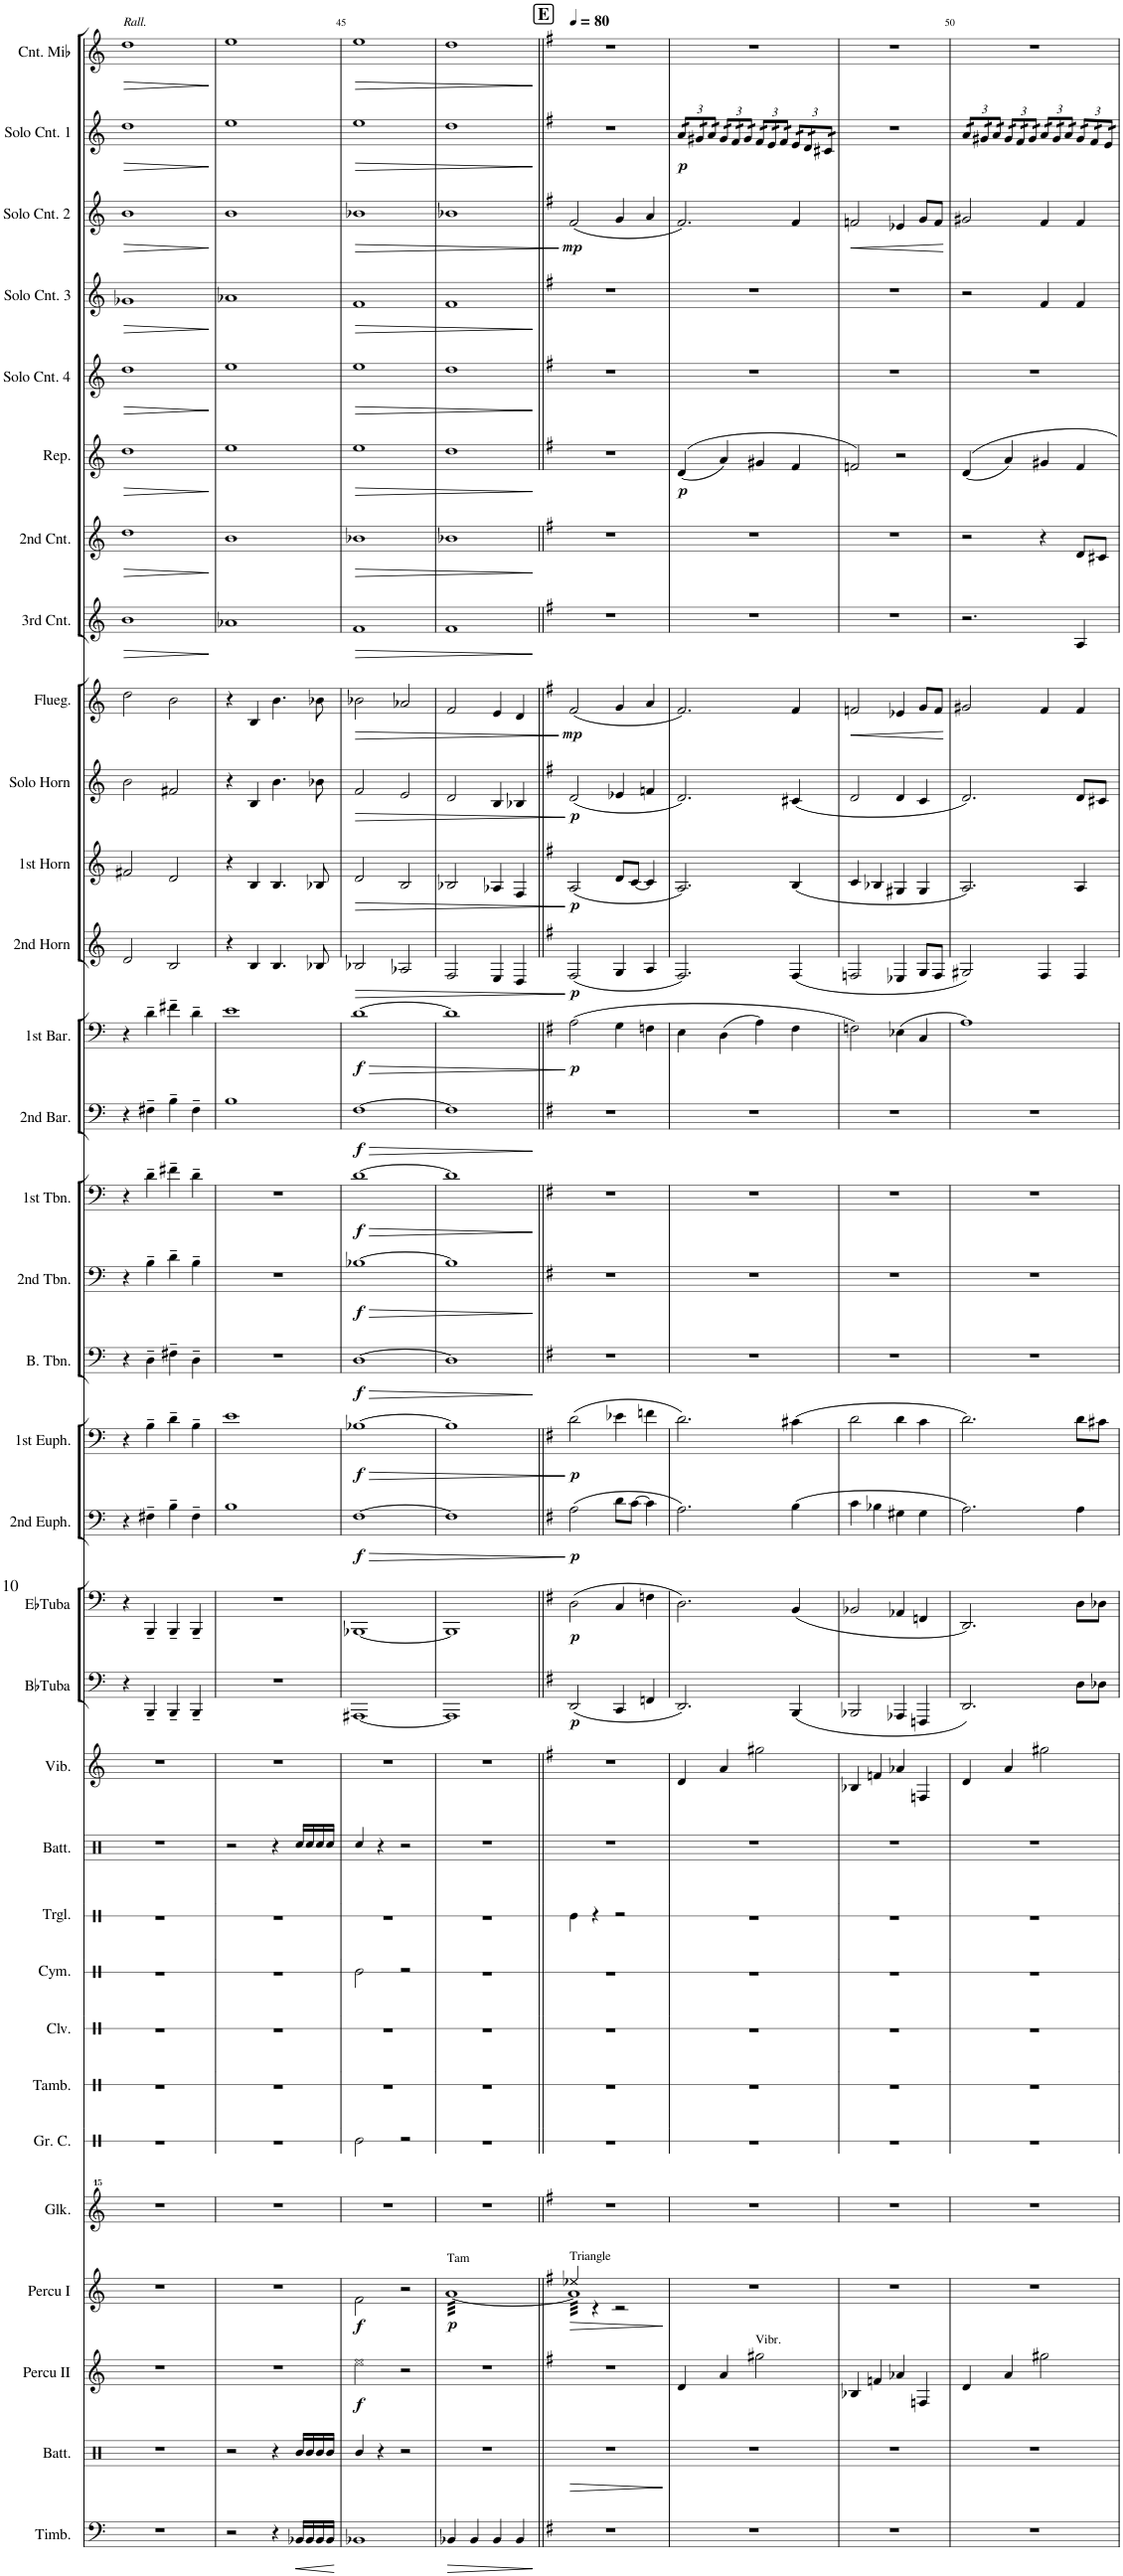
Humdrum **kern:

**kern	**dynam	**kern	**dynam	**kern	**dynam	**kern	**dynam	**kern	**kern	**kern	**kern	**kern	**kern	**kern	**kern	**kern	**dynam	**kern	**dynam	**kern	**dynam	**kern	**dynam	**kern	**dynam	**kern	**dynam	**kern	**dynam	**kern	**dynam	**kern	**dynam	**kern	**dynam	**kern	**dynam	**kern	**dynam	**kern	**dynam	**kern	**dynam	**kern	**dynam	**kern	**dynam	**kern	**dynam	**kern	**dynam	**kern	**dynam	**kern	**dynam	**kern	**dynam
*part33	*part33	*part32	*part32	*part31	*part31	*part30	*part30	*part29	*part28	*part27	*part26	*part25	*part24	*part23	*part22	*part21	*part21	*part20	*part20	*part19	*part19	*part18	*part18	*part17	*part17	*part16	*part16	*part15	*part15	*part14	*part14	*part13	*part13	*part12	*part12	*part11	*part11	*part10	*part10	*part9	*part9	*part8	*part8	*part7	*part7	*part6	*part6	*part5	*part5	*part4	*part4	*part3	*part3	*part2	*part2	*part1	*part1
*staff33	*staff33	*staff32	*staff32	*staff31	*staff31	*staff30	*staff30	*staff29	*staff28	*staff27	*staff26	*staff25	*staff24	*staff23	*staff22	*staff21	*staff21	*staff20	*staff20	*staff19	*staff19	*staff18	*staff18	*staff17	*staff17	*staff16	*staff16	*staff15	*staff15	*staff14	*staff14	*staff13	*staff13	*staff12	*staff12	*staff11	*staff11	*staff10	*staff10	*staff9	*staff9	*staff8	*staff8	*staff7	*staff7	*staff6	*staff6	*staff5	*staff5	*staff4	*staff4	*staff3	*staff3	*staff2	*staff2	*staff1	*staff1
*I"Timbales	*	*I"Batterie	*	*I"Percu II	*	*I"Percu I	*	*I"Glockenspiel	*I"Grosse caisse	*I"Tambourin	*I"Claves	*I"Cymbale	*I"Triangle	*I"Batterie	*I"Vibraphone	*I"BbTuba	*	*I"EbTuba	*	*I"2nd Euphonium	*	*I"1st Euphonium	*	*I"Bass Trombone	*	*I"2nd Trombone	*	*I"1st Trombone	*	*I"2nd Baryton	*	*I"1st Baryton	*	*I"2nd Horn	*	*I"1st Horn	*	*I"Solo Horn	*	*I"Fluegelhorn	*	*I"3rd Cornet	*	*I"2nd Cornet	*	*I"Repiano	*	*I"Solo Cornet 4	*	*I"Solo Cornet 3	*	*I"Solo Cornet 2	*	*I"Solo Cornet 1	*	*I"Cornet en Mib	*
*I'Timb.	*	*I'Batt.	*	*I'Percu II	*	*I'Percu I	*	*I'Glk.	*I'Gr. C.	*I'Tamb.	*I'Clv.	*I'Cym.	*I'Trgl.	*I'Batt.	*I'Vib.	*I'BbTuba	*	*I'EbTuba	*	*I'2nd Euph.	*	*I'1st Euph.	*	*I'B. Tbn.	*	*I'2nd Tbn.	*	*I'1st Tbn.	*	*I'2nd Bar.	*	*I'1st Bar.	*	*I'2nd Horn	*	*I'1st Horn	*	*I'Solo Horn	*	*I'Flueg.	*	*I'3rd Cnt.	*	*I'2nd Cnt.	*	*I'Rep.	*	*I'Solo Cnt. 4	*	*I'Solo Cnt. 3	*	*I'Solo Cnt. 2	*	*I'Solo Cnt. 1	*	*I'Cnt. Mib	*
!!LO:PB:g=z
*clefF4	*	*clefX	*	*clefG2	*	*clefG2	*	*clefG^^2	*clefX	*clefX	*clefX	*clefX	*clefX	*clefX	*clefG2	*clefF4	*	*clefF4	*	*clefF4	*	*clefF4	*	*clefF4	*	*clefF4	*	*clefF4	*	*clefF4	*	*clefF4	*	*clefG2	*	*clefG2	*	*clefG2	*	*clefG2	*	*clefG2	*	*clefG2	*	*clefG2	*	*clefG2	*	*clefG2	*	*clefG2	*	*clefG2	*	*clefG2	*
*	*	*	*	*	*	*	*	*	*	*	*	*	*	*	*	*	*	*	*	*	*	*	*	*	*	*	*	*	*	*ITrd4c7	*	*ITrd4c7	*	*ITrd4c7	*	*ITrd4c7	*	*ITrd4c7	*	*ITrd1c2	*	*ITrd1c2	*	*ITrd1c2	*	*ITrd1c2	*	*ITrd1c2	*	*ITrd1c2	*	*ITrd1c2	*	*ITrd1c2	*	*ITrd1c2	*
*k[]	*	*k[]	*	*k[]	*	*k[]	*	*k[]	*k[]	*k[]	*k[]	*k[]	*k[]	*k[]	*k[]	*k[]	*	*k[]	*	*k[]	*	*k[]	*	*k[]	*	*k[]	*	*k[]	*	*k[]	*	*k[]	*	*k[]	*	*k[]	*	*k[]	*	*k[]	*	*k[]	*	*k[]	*	*k[]	*	*k[]	*	*k[]	*	*k[]	*	*k[]	*	*k[]	*
*M4/4	*	*M4/4	*	*M4/4	*	*M4/4	*	*M4/4	*M4/4	*M4/4	*M4/4	*M4/4	*M4/4	*M4/4	*M4/4	*M4/4	*	*M4/4	*	*M4/4	*	*M4/4	*	*M4/4	*	*M4/4	*	*M4/4	*	*M4/4	*	*M4/4	*	*M4/4	*	*M4/4	*	*M4/4	*	*M4/4	*	*M4/4	*	*M4/4	*	*M4/4	*	*M4/4	*	*M4/4	*	*M4/4	*	*M4/4	*	*M4/4	*
=43	=43	=43	=43	=43	=43	=43	=43	=43	=43	=43	=43	=43	=43	=43	=43	=43	=43	=43	=43	=43	=43	=43	=43	=43	=43	=43	=43	=43	=43	=43	=43	=43	=43	=43	=43	=43	=43	=43	=43	=43	=43	=43	=43	=43	=43	=43	=43	=43	=43	=43	=43	=43	=43	=43	=43	=43	=43
!	!	!	!	!	!	!	!	!	!	!	!	!	!	!	!	!	!	!	!	!	!	!	!	!	!	!	!	!	!	!	!	!	!	!	!	!	!	!	!	!	!	!	!	!	!	!	!	!	!	!	!	!	!	!	!	!LO:TX:a:i:t=Rall.	!
!	!	!	!	!	!	!	!	!	!	!	!	!	!	!	!	!	!	!	!	!	!	!	!	!	!	!	!	!	!	!	!	!	!	!	!	!	!	!	!	!	!	!	!LO:HP:b	!	!LO:HP:b	!	!LO:HP:b	!	!LO:HP:b	!	!LO:HP:b	!	!LO:HP:b	!	!LO:HP:b	!	!LO:HP:b
1r	.	1r	.	1r	.	1r	.	1r	1r	1r	1r	1r	1r	1r	1r	4r	.	4r	.	4r	.	4r	.	4r	.	4r	.	4r	.	4r	.	4r	.	2d/	.	2f#X/	.	2b\	.	2dd\	.	1b	>	1dd	>	1dd	>	1dd	>	1g-X	>	1b	>	1dd	>	1dd	>
.	.	.	.	.	.	.	.	.	.	.	.	.	.	.	.	4BBB~/	.	4BBB~/	.	4F#X~\	.	4B~\	.	4D~\	.	4B~\	.	4d~\	.	4F#X~\	.	4d~\	.	.	.	.	.	.	.	.	.	.	.	.	.	.	.	.	.	.	.	.	.	.	.	.	.
.	.	.	.	.	.	.	.	.	.	.	.	.	.	.	.	4BBB~/	.	4BBB~/	.	4B~\	.	4d~\	.	4F#X~\	.	4d~\	.	4f#X~\	.	4B~\	.	4f#X~\	.	2B/	.	2d/	.	2f#X/	.	2b\	.	.	.	.	.	.	.	.	.	.	.	.	.	.	.	.	.
.	.	.	.	.	.	.	.	.	.	.	.	.	.	.	.	4BBB~/	.	4BBB~/	.	4F#~\	.	4B~\	.	4D~\	.	4B~\	.	4d~\	.	4F#~\	.	4d~\	.	.	.	.	.	.	.	.	.	.	.	.	.	.	.	.	.	.	.	.	.	.	.	.	.
.	.	.	.	.	.	.	.	.	.	.	.	.	.	.	.	.	.	.	.	.	.	.	.	.	.	.	.	.	.	.	.	.	.	.	.	.	.	.	.	.	.	.	]	.	]	.	]	.	]	.	]	.	]	.	]	.	]
=44	=44	=44	=44	=44	=44	=44	=44	=44	=44	=44	=44	=44	=44	=44	=44	=44	=44	=44	=44	=44	=44	=44	=44	=44	=44	=44	=44	=44	=44	=44	=44	=44	=44	=44	=44	=44	=44	=44	=44	=44	=44	=44	=44	=44	=44	=44	=44	=44	=44	=44	=44	=44	=44	=44	=44	=44	=44
2r	.	2r	.	1r	.	1r	.	1r	1r	1r	1r	1r	1r	2r	1r	1r	.	1r	.	1B	.	1e	.	1r	.	1r	.	1r	.	1B	.	1e	.	4r	.	4r	.	4r	.	4r	.	1a-X	.	1b	.	1ee	.	1ee	.	1a-X	.	1b	.	1ee	.	1ee	.
.	.	.	.	.	.	.	.	.	.	.	.	.	.	.	.	.	.	.	.	.	.	.	.	.	.	.	.	.	.	.	.	.	.	4B/	.	4B/	.	4B/	.	4B/	.	.	.	.	.	.	.	.	.	.	.	.	.	.	.	.	.
4r	.	4r	.	.	.	.	.	.	.	.	.	.	.	4r	.	.	.	.	.	.	.	.	.	.	.	.	.	.	.	.	.	.	.	4.B/	.	4.B/	.	4.b\	.	4.b\	.	.	.	.	.	.	.	.	.	.	.	.	.	.	.	.	.
!	!LO:HP:b	!	!	!	!	!	!	!	!	!	!	!	!	!	!	!	!	!	!	!	!	!	!	!	!	!	!	!	!	!	!	!	!	!	!	!	!	!	!	!	!	!	!	!	!	!	!	!	!	!	!	!	!	!	!	!	!
16BB-X/LL	<	16R/LL	.	.	.	.	.	.	.	.	.	.	.	16Rcc/LL	.	.	.	.	.	.	.	.	.	.	.	.	.	.	.	.	.	.	.	.	.	.	.	.	.	.	.	.	.	.	.	.	.	.	.	.	.	.	.	.	.	.	.
16BB-/	.	16R/	.	.	.	.	.	.	.	.	.	.	.	16Rcc/	.	.	.	.	.	.	.	.	.	.	.	.	.	.	.	.	.	.	.	.	.	.	.	.	.	.	.	.	.	.	.	.	.	.	.	.	.	.	.	.	.	.	.
16BB-/	.	16R/	.	.	.	.	.	.	.	.	.	.	.	16Rcc/	.	.	.	.	.	.	.	.	.	.	.	.	.	.	.	.	.	.	.	8B-X/	.	8B-X/	.	8b-X\	.	8b-X\	.	.	.	.	.	.	.	.	.	.	.	.	.	.	.	.	.
16BB-/JJ	.	16R/JJ	.	.	.	.	.	.	.	.	.	.	.	16Rcc/JJ	.	.	.	.	.	.	.	.	.	.	.	.	.	.	.	.	.	.	.	.	.	.	.	.	.	.	.	.	.	.	.	.	.	.	.	.	.	.	.	.	.	.	.
.	[	.	.	.	.	.	.	.	.	.	.	.	.	.	.	.	.	.	.	.	.	.	.	.	.	.	.	.	.	.	.	.	.	.	.	.	.	.	.	.	.	.	.	.	.	.	.	.	.	.	.	.	.	.	.	.	.
=45	=45	=45	=45	=45	=45	=45	=45	=45	=45	=45	=45	=45	=45	=45	=45	=45	=45	=45	=45	=45	=45	=45	=45	=45	=45	=45	=45	=45	=45	=45	=45	=45	=45	=45	=45	=45	=45	=45	=45	=45	=45	=45	=45	=45	=45	=45	=45	=45	=45	=45	=45	=45	=45	=45	=45	=45	=45
!	!	!	!	!	!LO:DY:b	!	!LO:DY:b	!	!	!	!	!	!	!	!	!	!	!	!	!	!LO:HP:b	!	!LO:HP:b	!	!LO:HP:b	!	!LO:HP:b	!	!LO:HP:b	!	!LO:HP:b	!	!LO:HP:b	!	!LO:HP:b	!	!LO:HP:b	!	!LO:HP:b	!	!LO:HP:b	!	!LO:HP:b	!	!LO:HP:b	!	!LO:HP:b	!	!LO:HP:b	!	!LO:HP:b	!	!LO:HP:b	!	!LO:HP:b	!	!LO:HP:b
!	!	!	!	!	!	!	!	!	!	!	!	!	!	!	!	!	!	!	!	!	!LO:DY:n=1:b	!	!LO:DY:n=1:b	!	!LO:DY:n=1:b	!	!LO:DY:n=1:b	!	!LO:DY:n=1:b	!	!LO:DY:n=1:b	!	!LO:DY:n=1:b	!	!	!	!	!	!	!	!	!	!	!	!	!	!	!	!	!	!	!	!	!	!	!	!
1BB-X	.	4R/	.	2ee\	f	2f\	f	1r	2Re\	1r	1r	2Re\	1r	4Rcc/	1r	[1AAA#X	.	[1BBB-X	.	[1F	> f	[1B-X	> f	[1D	> f	[1B-X	> f	[1d	> f	[1F	> f	[1d	> f	2B-X/	>	2d/	>	2f/	>	2b-X\	>	1f	>	1b-X	>	1ee	>	1ee	>	1f	>	1b-X	>	1ee	>	1ee	>
.	.	4r	.	.	.	.	.	.	.	.	.	.	.	4r	.	.	.	.	.	.	.	.	.	.	.	.	.	.	.	.	.	.	.	.	.	.	.	.	.	.	.	.	.	.	.	.	.	.	.	.	.	.	.	.	.	.	.
.	.	2r	.	2r	.	2r	.	.	2r	.	.	2r	.	2r	.	.	.	.	.	.	.	.	.	.	.	.	.	.	.	.	.	.	.	2A-X/	.	2B/	.	2e/	.	2a-X/	.	.	.	.	.	.	.	.	.	.	.	.	.	.	.	.	.
=46	=46	=46	=46	=46	=46	=46	=46	=46	=46	=46	=46	=46	=46	=46	=46	=46	=46	=46	=46	=46	=46	=46	=46	=46	=46	=46	=46	=46	=46	=46	=46	=46	=46	=46	=46	=46	=46	=46	=46	=46	=46	=46	=46	=46	=46	=46	=46	=46	=46	=46	=46	=46	=46	=46	=46	=46	=46
!	!	!	!	!	!	!LO:TX:a:t=Tam	!	!	!	!	!	!	!	!	!	!	!	!	!	!	!	!	!	!	!	!	!	!	!	!	!	!	!	!	!	!	!	!	!	!	!	!	!	!	!	!	!	!	!	!	!	!	!	!	!	!	!
!	!LO:HP:b	!	!	!	!	!	!LO:DY:b	!	!	!	!	!	!	!	!	!	!	!	!	!	!	!	!	!	!	!	!	!	!	!	!	!	!	!	!	!	!	!	!	!	!	!	!	!	!	!	!	!	!	!	!	!	!	!	!	!	!
*	*	*	*	*	*	*tremolo	*	*	*	*	*	*	*	*	*	*	*	*	*	*	*	*	*	*	*	*	*	*	*	*	*	*	*	*	*	*	*	*	*	*	*	*	*	*	*	*	*	*	*	*	*	*	*	*	*	*	*
4BB-X/	>	1r	.	1r	.	[32aLLL	p	1r	1r	1r	1r	1r	1r	1r	1r	1AAA#]	.	1BBB-]	.	1F]	.	1B-]	.	1D]	.	1B-]	.	1d]	.	1F]	.	1d]	.	2F/	.	2B-X/	.	2d/	.	2f/	.	1f	.	1b-X	.	1dd	.	1dd	.	1f	.	1b-X	.	1dd	.	1dd	.
.	.	.	.	.	.	32a	.	.	.	.	.	.	.	.	.	.	.	.	.	.	.	.	.	.	.	.	.	.	.	.	.	.	.	.	.	.	.	.	.	.	.	.	.	.	.	.	.	.	.	.	.	.	.	.	.	.	.
.	.	.	.	.	.	32a	.	.	.	.	.	.	.	.	.	.	.	.	.	.	.	.	.	.	.	.	.	.	.	.	.	.	.	.	.	.	.	.	.	.	.	.	.	.	.	.	.	.	.	.	.	.	.	.	.	.	.
.	.	.	.	.	.	32a	.	.	.	.	.	.	.	.	.	.	.	.	.	.	.	.	.	.	.	.	.	.	.	.	.	.	.	.	.	.	.	.	.	.	.	.	.	.	.	.	.	.	.	.	.	.	.	.	.	.	.
.	.	.	.	.	.	32a	.	.	.	.	.	.	.	.	.	.	.	.	.	.	.	.	.	.	.	.	.	.	.	.	.	.	.	.	.	.	.	.	.	.	.	.	.	.	.	.	.	.	.	.	.	.	.	.	.	.	.
.	.	.	.	.	.	32a	.	.	.	.	.	.	.	.	.	.	.	.	.	.	.	.	.	.	.	.	.	.	.	.	.	.	.	.	.	.	.	.	.	.	.	.	.	.	.	.	.	.	.	.	.	.	.	.	.	.	.
.	.	.	.	.	.	32a	.	.	.	.	.	.	.	.	.	.	.	.	.	.	.	.	.	.	.	.	.	.	.	.	.	.	.	.	.	.	.	.	.	.	.	.	.	.	.	.	.	.	.	.	.	.	.	.	.	.	.
.	.	.	.	.	.	32a	.	.	.	.	.	.	.	.	.	.	.	.	.	.	.	.	.	.	.	.	.	.	.	.	.	.	.	.	.	.	.	.	.	.	.	.	.	.	.	.	.	.	.	.	.	.	.	.	.	.	.
4BB-/	.	.	.	.	.	32a	.	.	.	.	.	.	.	.	.	.	.	.	.	.	.	.	.	.	.	.	.	.	.	.	.	.	.	.	.	.	.	.	.	.	.	.	.	.	.	.	.	.	.	.	.	.	.	.	.	.	.
.	.	.	.	.	.	32a	.	.	.	.	.	.	.	.	.	.	.	.	.	.	.	.	.	.	.	.	.	.	.	.	.	.	.	.	.	.	.	.	.	.	.	.	.	.	.	.	.	.	.	.	.	.	.	.	.	.	.
.	.	.	.	.	.	32a	.	.	.	.	.	.	.	.	.	.	.	.	.	.	.	.	.	.	.	.	.	.	.	.	.	.	.	.	.	.	.	.	.	.	.	.	.	.	.	.	.	.	.	.	.	.	.	.	.	.	.
.	.	.	.	.	.	32a	.	.	.	.	.	.	.	.	.	.	.	.	.	.	.	.	.	.	.	.	.	.	.	.	.	.	.	.	.	.	.	.	.	.	.	.	.	.	.	.	.	.	.	.	.	.	.	.	.	.	.
.	.	.	.	.	.	32a	.	.	.	.	.	.	.	.	.	.	.	.	.	.	.	.	.	.	.	.	.	.	.	.	.	.	.	.	.	.	.	.	.	.	.	.	.	.	.	.	.	.	.	.	.	.	.	.	.	.	.
.	.	.	.	.	.	32a	.	.	.	.	.	.	.	.	.	.	.	.	.	.	.	.	.	.	.	.	.	.	.	.	.	.	.	.	.	.	.	.	.	.	.	.	.	.	.	.	.	.	.	.	.	.	.	.	.	.	.
.	.	.	.	.	.	32a	.	.	.	.	.	.	.	.	.	.	.	.	.	.	.	.	.	.	.	.	.	.	.	.	.	.	.	.	.	.	.	.	.	.	.	.	.	.	.	.	.	.	.	.	.	.	.	.	.	.	.
.	.	.	.	.	.	32a	.	.	.	.	.	.	.	.	.	.	.	.	.	.	.	.	.	.	.	.	.	.	.	.	.	.	.	.	.	.	.	.	.	.	.	.	.	.	.	.	.	.	.	.	.	.	.	.	.	.	.
4BB-/	.	.	.	.	.	32a	.	.	.	.	.	.	.	.	.	.	.	.	.	.	.	.	.	.	.	.	.	.	.	.	.	.	.	4E/	.	4A-X/	.	4B/	.	4e/	.	.	.	.	.	.	.	.	.	.	.	.	.	.	.	.	.
.	.	.	.	.	.	32a	.	.	.	.	.	.	.	.	.	.	.	.	.	.	.	.	.	.	.	.	.	.	.	.	.	.	.	.	.	.	.	.	.	.	.	.	.	.	.	.	.	.	.	.	.	.	.	.	.	.	.
.	.	.	.	.	.	32a	.	.	.	.	.	.	.	.	.	.	.	.	.	.	.	.	.	.	.	.	.	.	.	.	.	.	.	.	.	.	.	.	.	.	.	.	.	.	.	.	.	.	.	.	.	.	.	.	.	.	.
.	.	.	.	.	.	32a	.	.	.	.	.	.	.	.	.	.	.	.	.	.	.	.	.	.	.	.	.	.	.	.	.	.	.	.	.	.	.	.	.	.	.	.	.	.	.	.	.	.	.	.	.	.	.	.	.	.	.
.	.	.	.	.	.	32a	.	.	.	.	.	.	.	.	.	.	.	.	.	.	.	.	.	.	.	.	.	.	.	.	.	.	.	.	.	.	.	.	.	.	.	.	.	.	.	.	.	.	.	.	.	.	.	.	.	.	.
.	.	.	.	.	.	32a	.	.	.	.	.	.	.	.	.	.	.	.	.	.	.	.	.	.	.	.	.	.	.	.	.	.	.	.	.	.	.	.	.	.	.	.	.	.	.	.	.	.	.	.	.	.	.	.	.	.	.
.	.	.	.	.	.	32a	.	.	.	.	.	.	.	.	.	.	.	.	.	.	.	.	.	.	.	.	.	.	.	.	.	.	.	.	.	.	.	.	.	.	.	.	.	.	.	.	.	.	.	.	.	.	.	.	.	.	.
.	.	.	.	.	.	32a	.	.	.	.	.	.	.	.	.	.	.	.	.	.	.	.	.	.	.	.	.	.	.	.	.	.	.	.	.	.	.	.	.	.	.	.	.	.	.	.	.	.	.	.	.	.	.	.	.	.	.
4BB-/	.	.	.	.	.	32a	.	.	.	.	.	.	.	.	.	.	.	.	.	.	.	.	.	.	.	.	.	.	.	.	.	.	.	4D/	.	4F/	.	4B-X/	.	4d/	.	.	.	.	.	.	.	.	.	.	.	.	.	.	.	.	.
.	.	.	.	.	.	32a	.	.	.	.	.	.	.	.	.	.	.	.	.	.	.	.	.	.	.	.	.	.	.	.	.	.	.	.	.	.	.	.	.	.	.	.	.	.	.	.	.	.	.	.	.	.	.	.	.	.	.
.	.	.	.	.	.	32a	.	.	.	.	.	.	.	.	.	.	.	.	.	.	.	.	.	.	.	.	.	.	.	.	.	.	.	.	.	.	.	.	.	.	.	.	.	.	.	.	.	.	.	.	.	.	.	.	.	.	.
.	.	.	.	.	.	32a	.	.	.	.	.	.	.	.	.	.	.	.	.	.	.	.	.	.	.	.	.	.	.	.	.	.	.	.	.	.	.	.	.	.	.	.	.	.	.	.	.	.	.	.	.	.	.	.	.	.	.
.	.	.	.	.	.	32a	.	.	.	.	.	.	.	.	.	.	.	.	.	.	.	.	.	.	.	.	.	.	.	.	.	.	.	.	.	.	.	.	.	.	.	.	.	.	.	.	.	.	.	.	.	.	.	.	.	.	.
.	.	.	.	.	.	32a	.	.	.	.	.	.	.	.	.	.	.	.	.	.	.	.	.	.	.	.	.	.	.	.	.	.	.	.	.	.	.	.	.	.	.	.	.	.	.	.	.	.	.	.	.	.	.	.	.	.	.
.	.	.	.	.	.	32a	.	.	.	.	.	.	.	.	.	.	.	.	.	.	.	.	.	.	.	.	.	.	.	.	.	.	.	.	.	.	.	.	.	.	.	.	.	.	.	.	.	.	.	.	.	.	.	.	.	.	.
.	.	.	.	.	.	32aJJJ	.	.	.	.	.	.	.	.	.	.	.	.	.	.	.	.	.	.	.	.	.	.	.	.	.	.	.	.	.	.	.	.	.	.	.	.	.	.	.	.	.	.	.	.	.	.	.	.	.	.	.
.	]	.	.	.	.	.	.	.	.	.	.	.	.	.	.	.	.	.	.	.	]	.	]	.	]	.	]	.	]	.	]	.	]	.	]	.	]	.	]	.	]	.	]	.	]	.	]	.	]	.	]	.	]	.	]	.	]
=47||	=47||	=47||	=47||	=47||	=47||	=47||	=47||	=47||	=47||	=47||	=47||	=47||	=47||	=47||	=47||	=47||	=47||	=47||	=47||	=47||	=47||	=47||	=47||	=47||	=47||	=47||	=47||	=47||	=47||	=47||	=47||	=47||	=47||	=47||	=47||	=47||	=47||	=47||	=47||	=47||	=47||	=47||	=47||	=47||	=47||	=47||	=47||	=47||	=47||	=47||	=47||	=47||	=47||	=47||	=47||	=47||	=47||
!!LO:REH:place=s1:a:B:cj:fs=14:t=E
*k[f#]	*	*	*	*k[f#]	*	*k[f#]	*	*k[f#]	*	*	*	*	*	*	*k[f#]	*k[f#]	*	*k[f#]	*	*k[f#]	*	*k[f#]	*	*k[f#]	*	*k[f#]	*	*k[f#]	*	*k[f#]	*	*k[f#]	*	*k[f#]	*	*k[f#]	*	*k[f#]	*	*k[f#]	*	*k[f#]	*	*k[f#]	*	*k[f#]	*	*k[f#]	*	*k[f#]	*	*k[f#]	*	*k[f#]	*	*k[f#]	*
*	*	*	*	*	*	*	*	*	*	*	*	*	*	*	*	*	*	*	*	*	*	*	*	*	*	*	*	*	*	*	*	*	*	*	*	*	*	*	*	*	*	*	*	*	*	*	*	*	*	*	*	*	*	*	*	*MM80	*
!	!	!	!	!	!	!LO:TX:a:t=Triangle	!	!	!	!	!	!	!	!	!	!	!	!	!	!	!	!	!	!	!	!	!	!	!	!	!	!	!	!	!	!	!	!	!	!	!	!	!	!	!	!	!	!	!	!	!	!	!	!	!	!	!
!	!	!	!LO:HP:b	!	!	!	!LO:HP:b	!	!	!	!	!	!	!	!	!	!LO:DY:b	!	!LO:DY:b	!	!LO:DY:b	!	!LO:DY:b	!	!	!	!	!	!	!	!	!	!LO:DY:b	!	!LO:DY:b	!	!LO:DY:b	!	!LO:DY:b	!	!LO:DY:b	!	!	!	!	!	!	!	!	!	!	!	!LO:DY:b	!	!	!	!
*	*	*	*	*	*	*^	*	*	*	*	*	*	*	*	*	*	*	*	*	*	*	*	*	*	*	*	*	*	*	*	*	*	*	*	*	*	*	*	*	*	*	*	*	*	*	*	*	*	*	*	*	*	*	*	*	*	*
1r	.	1r	>	1r	.	32a]LLL	4ee-X/	>	1r	1r	1r	1r	1r	4Re\	1r	1r	(2DD/	p	(2D\	p	(2A\	p	(2d\	p	1r	.	1r	.	1r	.	1r	.	(2A\	p	(2F#/	p	(2A/	p	(2d/	p	(2f#/	mp	1r	.	1r	.	1r	.	1r	.	1r	.	(2f#/	mp	1r	.	1r	.
.	.	.	.	.	.	32a	.	.	.	.	.	.	.	.	.	.	.	.	.	.	.	.	.	.	.	.	.	.	.	.	.	.	.	.	.	.	.	.	.	.	.	.	.	.	.	.	.	.	.	.	.	.	.	.	.	.	.	.
.	.	.	.	.	.	32a	.	.	.	.	.	.	.	.	.	.	.	.	.	.	.	.	.	.	.	.	.	.	.	.	.	.	.	.	.	.	.	.	.	.	.	.	.	.	.	.	.	.	.	.	.	.	.	.	.	.	.	.
.	.	.	.	.	.	32a	.	.	.	.	.	.	.	.	.	.	.	.	.	.	.	.	.	.	.	.	.	.	.	.	.	.	.	.	.	.	.	.	.	.	.	.	.	.	.	.	.	.	.	.	.	.	.	.	.	.	.	.
.	.	.	.	.	.	32a	.	.	.	.	.	.	.	.	.	.	.	.	.	.	.	.	.	.	.	.	.	.	.	.	.	.	.	.	.	.	.	.	.	.	.	.	.	.	.	.	.	.	.	.	.	.	.	.	.	.	.	.
.	.	.	.	.	.	32a	.	.	.	.	.	.	.	.	.	.	.	.	.	.	.	.	.	.	.	.	.	.	.	.	.	.	.	.	.	.	.	.	.	.	.	.	.	.	.	.	.	.	.	.	.	.	.	.	.	.	.	.
.	.	.	.	.	.	32a	.	.	.	.	.	.	.	.	.	.	.	.	.	.	.	.	.	.	.	.	.	.	.	.	.	.	.	.	.	.	.	.	.	.	.	.	.	.	.	.	.	.	.	.	.	.	.	.	.	.	.	.
.	.	.	.	.	.	32a	.	.	.	.	.	.	.	.	.	.	.	.	.	.	.	.	.	.	.	.	.	.	.	.	.	.	.	.	.	.	.	.	.	.	.	.	.	.	.	.	.	.	.	.	.	.	.	.	.	.	.	.
.	.	.	.	.	.	32a	4r	.	.	.	.	.	.	4r	.	.	.	.	.	.	.	.	.	.	.	.	.	.	.	.	.	.	.	.	.	.	.	.	.	.	.	.	.	.	.	.	.	.	.	.	.	.	.	.	.	.	.	.
.	.	.	.	.	.	32a	.	.	.	.	.	.	.	.	.	.	.	.	.	.	.	.	.	.	.	.	.	.	.	.	.	.	.	.	.	.	.	.	.	.	.	.	.	.	.	.	.	.	.	.	.	.	.	.	.	.	.	.
.	.	.	.	.	.	32a	.	.	.	.	.	.	.	.	.	.	.	.	.	.	.	.	.	.	.	.	.	.	.	.	.	.	.	.	.	.	.	.	.	.	.	.	.	.	.	.	.	.	.	.	.	.	.	.	.	.	.	.
.	.	.	.	.	.	32a	.	.	.	.	.	.	.	.	.	.	.	.	.	.	.	.	.	.	.	.	.	.	.	.	.	.	.	.	.	.	.	.	.	.	.	.	.	.	.	.	.	.	.	.	.	.	.	.	.	.	.	.
.	.	.	.	.	.	32a	.	.	.	.	.	.	.	.	.	.	.	.	.	.	.	.	.	.	.	.	.	.	.	.	.	.	.	.	.	.	.	.	.	.	.	.	.	.	.	.	.	.	.	.	.	.	.	.	.	.	.	.
.	.	.	.	.	.	32a	.	.	.	.	.	.	.	.	.	.	.	.	.	.	.	.	.	.	.	.	.	.	.	.	.	.	.	.	.	.	.	.	.	.	.	.	.	.	.	.	.	.	.	.	.	.	.	.	.	.	.	.
.	.	.	.	.	.	32a	.	.	.	.	.	.	.	.	.	.	.	.	.	.	.	.	.	.	.	.	.	.	.	.	.	.	.	.	.	.	.	.	.	.	.	.	.	.	.	.	.	.	.	.	.	.	.	.	.	.	.	.
.	.	.	.	.	.	32a	.	.	.	.	.	.	.	.	.	.	.	.	.	.	.	.	.	.	.	.	.	.	.	.	.	.	.	.	.	.	.	.	.	.	.	.	.	.	.	.	.	.	.	.	.	.	.	.	.	.	.	.
.	.	.	.	.	.	32a	2r	.	.	.	.	.	.	2r	.	.	4CC/	.	4C/	.	8d\L	.	4e-X\	.	.	.	.	.	.	.	.	.	4G\	.	4G/	.	8d/L	.	4e-X/	.	4g/	.	.	.	.	.	.	.	.	.	.	.	4g/	.	.	.	.	.
.	.	.	.	.	.	32a	.	.	.	.	.	.	.	.	.	.	.	.	.	.	.	.	.	.	.	.	.	.	.	.	.	.	.	.	.	.	.	.	.	.	.	.	.	.	.	.	.	.	.	.	.	.	.	.	.	.	.	.
.	.	.	.	.	.	32a	.	.	.	.	.	.	.	.	.	.	.	.	.	.	.	.	.	.	.	.	.	.	.	.	.	.	.	.	.	.	.	.	.	.	.	.	.	.	.	.	.	.	.	.	.	.	.	.	.	.	.	.
.	.	.	.	.	.	32a	.	.	.	.	.	.	.	.	.	.	.	.	.	.	.	.	.	.	.	.	.	.	.	.	.	.	.	.	.	.	.	.	.	.	.	.	.	.	.	.	.	.	.	.	.	.	.	.	.	.	.	.
.	.	.	.	.	.	32a	.	.	.	.	.	.	.	.	.	.	.	.	.	.	[8c\J	.	.	.	.	.	.	.	.	.	.	.	.	.	.	.	[8c/J	.	.	.	.	.	.	.	.	.	.	.	.	.	.	.	.	.	.	.	.	.
.	.	.	.	.	.	32a	.	.	.	.	.	.	.	.	.	.	.	.	.	.	.	.	.	.	.	.	.	.	.	.	.	.	.	.	.	.	.	.	.	.	.	.	.	.	.	.	.	.	.	.	.	.	.	.	.	.	.	.
.	.	.	.	.	.	32a	.	.	.	.	.	.	.	.	.	.	.	.	.	.	.	.	.	.	.	.	.	.	.	.	.	.	.	.	.	.	.	.	.	.	.	.	.	.	.	.	.	.	.	.	.	.	.	.	.	.	.	.
.	.	.	.	.	.	32a	.	.	.	.	.	.	.	.	.	.	.	.	.	.	.	.	.	.	.	.	.	.	.	.	.	.	.	.	.	.	.	.	.	.	.	.	.	.	.	.	.	.	.	.	.	.	.	.	.	.	.	.
.	.	.	.	.	.	32a	.	.	.	.	.	.	.	.	.	.	4FFn/	.	4Fn\	.	4c\]	.	4fn\	.	.	.	.	.	.	.	.	.	4Fn\	.	4A/	.	4c/]	.	4fn/	.	4a/	.	.	.	.	.	.	.	.	.	.	.	4a/	.	.	.	.	.
.	.	.	.	.	.	32a	.	.	.	.	.	.	.	.	.	.	.	.	.	.	.	.	.	.	.	.	.	.	.	.	.	.	.	.	.	.	.	.	.	.	.	.	.	.	.	.	.	.	.	.	.	.	.	.	.	.	.	.
.	.	.	.	.	.	32a	.	.	.	.	.	.	.	.	.	.	.	.	.	.	.	.	.	.	.	.	.	.	.	.	.	.	.	.	.	.	.	.	.	.	.	.	.	.	.	.	.	.	.	.	.	.	.	.	.	.	.	.
.	.	.	.	.	.	32a	.	.	.	.	.	.	.	.	.	.	.	.	.	.	.	.	.	.	.	.	.	.	.	.	.	.	.	.	.	.	.	.	.	.	.	.	.	.	.	.	.	.	.	.	.	.	.	.	.	.	.	.
.	.	.	.	.	.	32a	.	.	.	.	.	.	.	.	.	.	.	.	.	.	.	.	.	.	.	.	.	.	.	.	.	.	.	.	.	.	.	.	.	.	.	.	.	.	.	.	.	.	.	.	.	.	.	.	.	.	.	.
.	.	.	.	.	.	32a	.	.	.	.	.	.	.	.	.	.	.	.	.	.	.	.	.	.	.	.	.	.	.	.	.	.	.	.	.	.	.	.	.	.	.	.	.	.	.	.	.	.	.	.	.	.	.	.	.	.	.	.
.	.	.	.	.	.	32a	.	.	.	.	.	.	.	.	.	.	.	.	.	.	.	.	.	.	.	.	.	.	.	.	.	.	.	.	.	.	.	.	.	.	.	.	.	.	.	.	.	.	.	.	.	.	.	.	.	.	.	.
.	.	.	.	.	.	32aJJJ	.	.	.	.	.	.	.	.	.	.	.	.	.	.	.	.	.	.	.	.	.	.	.	.	.	.	.	.	.	.	.	.	.	.	.	.	.	.	.	.	.	.	.	.	.	.	.	.	.	.	.	.
*	*	*	*	*	*	*Xtremolo	*	*	*	*	*	*	*	*	*	*	*	*	*	*	*	*	*	*	*	*	*	*	*	*	*	*	*	*	*	*	*	*	*	*	*	*	*	*	*	*	*	*	*	*	*	*	*	*	*	*	*	*
*	*	*	*	*	*	*v	*v	*	*	*	*	*	*	*	*	*	*	*	*	*	*	*	*	*	*	*	*	*	*	*	*	*	*	*	*	*	*	*	*	*	*	*	*	*	*	*	*	*	*	*	*	*	*	*	*	*	*	*
.	.	.	]	.	.	.	]	.	.	.	.	.	.	.	.	.	.	.	.	.	.	.	.	.	.	.	.	.	.	.	.	.	.	.	.	.	.	.	.	.	.	.	.	.	.	.	.	.	.	.	.	.	.	.	.	.	.
=48	=48	=48	=48	=48	=48	=48	=48	=48	=48	=48	=48	=48	=48	=48	=48	=48	=48	=48	=48	=48	=48	=48	=48	=48	=48	=48	=48	=48	=48	=48	=48	=48	=48	=48	=48	=48	=48	=48	=48	=48	=48	=48	=48	=48	=48	=48	=48	=48	=48	=48	=48	=48	=48	=48	=48	=48	=48
*	*	*	*	*	*	*	*	*	*	*	*	*	*	*	*	*	*	*	*	*	*	*	*	*	*	*	*	*	*	*	*	*	*	*	*	*	*	*	*	*	*	*	*	*	*	*	*	*	*	*	*	*	*	*Xbrackettup	*	*	*
!	!	!	!	!	!	!	!	!	!	!	!	!	!	!	!	!	!	!	!	!	!	!	!	!	!	!	!	!	!	!	!	!	!	!	!	!	!	!	!	!	!	!	!	!	!	!	!LO:DY:b	!	!	!	!	!	!	!	!LO:DY:b	!	!
*	*	*	*	*	*	*	*	*	*	*	*	*	*	*	*	*	*	*	*	*	*	*	*	*	*	*	*	*	*	*	*	*	*	*	*	*	*	*	*	*	*	*	*	*	*	*	*	*	*	*	*	*	*	*tremolo	*	*	*
1r	.	1r	.	4d/	.	1r	.	1r	1r	1r	1r	1r	1r	1r	4d/	2.DD/)	.	2.D\)	.	2.A\)	.	2.d\)	.	1r	.	1r	.	1r	.	1r	.	4E\	.	2.F#/)	.	2.A/)	.	2.d/)	.	2.f#/)	.	1r	.	1r	.	((>4d/	p	1r	.	1r	.	2.f#/)	.	24a/LL	p	1r	.
.	.	.	.	.	.	.	.	.	.	.	.	.	.	.	.	.	.	.	.	.	.	.	.	.	.	.	.	.	.	.	.	.	.	.	.	.	.	.	.	.	.	.	.	.	.	.	.	.	.	.	.	.	.	24a/	.	.	.
.	.	.	.	.	.	.	.	.	.	.	.	.	.	.	.	.	.	.	.	.	.	.	.	.	.	.	.	.	.	.	.	.	.	.	.	.	.	.	.	.	.	.	.	.	.	.	.	.	.	.	.	.	.	24g#X/	.	.	.
.	.	.	.	.	.	.	.	.	.	.	.	.	.	.	.	.	.	.	.	.	.	.	.	.	.	.	.	.	.	.	.	.	.	.	.	.	.	.	.	.	.	.	.	.	.	.	.	.	.	.	.	.	.	24g#X/	.	.	.
.	.	.	.	.	.	.	.	.	.	.	.	.	.	.	.	.	.	.	.	.	.	.	.	.	.	.	.	.	.	.	.	.	.	.	.	.	.	.	.	.	.	.	.	.	.	.	.	.	.	.	.	.	.	24a/	.	.	.
.	.	.	.	.	.	.	.	.	.	.	.	.	.	.	.	.	.	.	.	.	.	.	.	.	.	.	.	.	.	.	.	.	.	.	.	.	.	.	.	.	.	.	.	.	.	.	.	.	.	.	.	.	.	24a/JJ	.	.	.
.	.	.	.	4a/	.	.	.	.	.	.	.	.	.	.	4a/	.	.	.	.	.	.	.	.	.	.	.	.	.	.	.	.	(4D\	.	.	.	.	.	.	.	.	.	.	.	.	.	4a/)	.	.	.	.	.	.	.	24g#/LL	.	.	.
.	.	.	.	.	.	.	.	.	.	.	.	.	.	.	.	.	.	.	.	.	.	.	.	.	.	.	.	.	.	.	.	.	.	.	.	.	.	.	.	.	.	.	.	.	.	.	.	.	.	.	.	.	.	24g#/	.	.	.
.	.	.	.	.	.	.	.	.	.	.	.	.	.	.	.	.	.	.	.	.	.	.	.	.	.	.	.	.	.	.	.	.	.	.	.	.	.	.	.	.	.	.	.	.	.	.	.	.	.	.	.	.	.	24f#/	.	.	.
.	.	.	.	.	.	.	.	.	.	.	.	.	.	.	.	.	.	.	.	.	.	.	.	.	.	.	.	.	.	.	.	.	.	.	.	.	.	.	.	.	.	.	.	.	.	.	.	.	.	.	.	.	.	24f#/	.	.	.
.	.	.	.	.	.	.	.	.	.	.	.	.	.	.	.	.	.	.	.	.	.	.	.	.	.	.	.	.	.	.	.	.	.	.	.	.	.	.	.	.	.	.	.	.	.	.	.	.	.	.	.	.	.	24g#/	.	.	.
.	.	.	.	.	.	.	.	.	.	.	.	.	.	.	.	.	.	.	.	.	.	.	.	.	.	.	.	.	.	.	.	.	.	.	.	.	.	.	.	.	.	.	.	.	.	.	.	.	.	.	.	.	.	24g#/JJ	.	.	.
!	!	!	!	!LO:TX:a:t=Vibr.	!	!	!	!	!	!	!	!	!	!	!	!	!	!	!	!	!	!	!	!	!	!	!	!	!	!	!	!	!	!	!	!	!	!	!	!	!	!	!	!	!	!	!	!	!	!	!	!	!	!	!	!	!
.	.	.	.	2gg#X\	.	.	.	.	.	.	.	.	.	.	2gg#X\	.	.	.	.	.	.	.	.	.	.	.	.	.	.	.	.	4A\)	.	.	.	.	.	.	.	.	.	.	.	.	.	4g#X/	.	.	.	.	.	.	.	24f#/LL	.	.	.
.	.	.	.	.	.	.	.	.	.	.	.	.	.	.	.	.	.	.	.	.	.	.	.	.	.	.	.	.	.	.	.	.	.	.	.	.	.	.	.	.	.	.	.	.	.	.	.	.	.	.	.	.	.	24f#/	.	.	.
.	.	.	.	.	.	.	.	.	.	.	.	.	.	.	.	.	.	.	.	.	.	.	.	.	.	.	.	.	.	.	.	.	.	.	.	.	.	.	.	.	.	.	.	.	.	.	.	.	.	.	.	.	.	24e/	.	.	.
.	.	.	.	.	.	.	.	.	.	.	.	.	.	.	.	.	.	.	.	.	.	.	.	.	.	.	.	.	.	.	.	.	.	.	.	.	.	.	.	.	.	.	.	.	.	.	.	.	.	.	.	.	.	24e/	.	.	.
.	.	.	.	.	.	.	.	.	.	.	.	.	.	.	.	.	.	.	.	.	.	.	.	.	.	.	.	.	.	.	.	.	.	.	.	.	.	.	.	.	.	.	.	.	.	.	.	.	.	.	.	.	.	24f#/	.	.	.
.	.	.	.	.	.	.	.	.	.	.	.	.	.	.	.	.	.	.	.	.	.	.	.	.	.	.	.	.	.	.	.	.	.	.	.	.	.	.	.	.	.	.	.	.	.	.	.	.	.	.	.	.	.	24f#/JJ	.	.	.
.	.	.	.	.	.	.	.	.	.	.	.	.	.	.	.	(4BBB/	.	(4BB/	.	(4B\	.	(4c#X\	.	.	.	.	.	.	.	.	.	4F#\	.	(4F#/	.	(4B/	.	(4c#X/	.	4f#/	.	.	.	.	.	4f#/	.	.	.	.	.	4f#/	.	24e/LL	.	.	.
.	.	.	.	.	.	.	.	.	.	.	.	.	.	.	.	.	.	.	.	.	.	.	.	.	.	.	.	.	.	.	.	.	.	.	.	.	.	.	.	.	.	.	.	.	.	.	.	.	.	.	.	.	.	24e/	.	.	.
.	.	.	.	.	.	.	.	.	.	.	.	.	.	.	.	.	.	.	.	.	.	.	.	.	.	.	.	.	.	.	.	.	.	.	.	.	.	.	.	.	.	.	.	.	.	.	.	.	.	.	.	.	.	24d/	.	.	.
.	.	.	.	.	.	.	.	.	.	.	.	.	.	.	.	.	.	.	.	.	.	.	.	.	.	.	.	.	.	.	.	.	.	.	.	.	.	.	.	.	.	.	.	.	.	.	.	.	.	.	.	.	.	24d/	.	.	.
.	.	.	.	.	.	.	.	.	.	.	.	.	.	.	.	.	.	.	.	.	.	.	.	.	.	.	.	.	.	.	.	.	.	.	.	.	.	.	.	.	.	.	.	.	.	.	.	.	.	.	.	.	.	24c#X/	.	.	.
.	.	.	.	.	.	.	.	.	.	.	.	.	.	.	.	.	.	.	.	.	.	.	.	.	.	.	.	.	.	.	.	.	.	.	.	.	.	.	.	.	.	.	.	.	.	.	.	.	.	.	.	.	.	24c#X/JJ	.	.	.
=49	=49	=49	=49	=49	=49	=49	=49	=49	=49	=49	=49	=49	=49	=49	=49	=49	=49	=49	=49	=49	=49	=49	=49	=49	=49	=49	=49	=49	=49	=49	=49	=49	=49	=49	=49	=49	=49	=49	=49	=49	=49	=49	=49	=49	=49	=49	=49	=49	=49	=49	=49	=49	=49	=49	=49	=49	=49
!	!	!	!	!	!	!	!	!	!	!	!	!	!	!	!	!	!	!	!	!	!	!	!	!	!	!	!	!	!	!	!	!	!	!	!	!	!	!	!	!	!LO:HP:b	!	!	!	!	!	!	!	!	!	!	!	!LO:HP:b	!	!	!	!
1r	.	1r	.	4B-X/	.	1r	.	1r	1r	1r	1r	1r	1r	1r	4B-X/	2BBB-X/	.	2BB-X/	.	4c\	.	2d\	.	1r	.	1r	.	1r	.	1r	.	2Fn\)	.	2Fn/	.	4c/	.	2d/	.	2fn/	<	1r	.	1r	.	2fn/)	.	1r	.	1r	.	2fn/	<	1r	.	1r	.
.	.	.	.	4fn/	.	.	.	.	.	.	.	.	.	.	4fn/	.	.	.	.	4B-X\	.	.	.	.	.	.	.	.	.	.	.	.	.	.	.	4B-X/	.	.	.	.	.	.	.	.	.	.	.	.	.	.	.	.	.	.	.	.	.
.	.	.	.	4a-X/	.	.	.	.	.	.	.	.	.	.	4a-X/	4AAA-X/	.	4AA-X/	.	4G#X\	.	4d\	.	.	.	.	.	.	.	.	.	(4E-X\	.	4E-X/	.	4G#X/	.	4d/	.	4e-X/	.	.	.	.	.	2r	.	.	.	.	.	4e-X/	.	.	.	.	.
.	.	.	.	4Fn/	.	.	.	.	.	.	.	.	.	.	4Fn/	4FFFn/	.	4FFn/	.	4G#\	.	4c\	.	.	.	.	.	.	.	.	.	4C/	.	8G/L	.	4G#/	.	4c/	.	8g/L	.	.	.	.	.	.	.	.	.	.	.	8g/L	.	.	.	.	.
.	.	.	.	.	.	.	.	.	.	.	.	.	.	.	.	.	.	.	.	.	.	.	.	.	.	.	.	.	.	.	.	.	.	8F/J	.	.	.	.	.	8f/J	.	.	.	.	.	.	.	.	.	.	.	8f/J	.	.	.	.	.
.	.	.	.	.	.	.	.	.	.	.	.	.	.	.	.	.	.	.	.	.	.	.	.	.	.	.	.	.	.	.	.	.	.	.	.	.	.	.	.	.	[	.	.	.	.	.	.	.	.	.	.	.	[	.	.	.	.
=50	=50	=50	=50	=50	=50	=50	=50	=50	=50	=50	=50	=50	=50	=50	=50	=50	=50	=50	=50	=50	=50	=50	=50	=50	=50	=50	=50	=50	=50	=50	=50	=50	=50	=50	=50	=50	=50	=50	=50	=50	=50	=50	=50	=50	=50	=50	=50	=50	=50	=50	=50	=50	=50	=50	=50	=50	=50
1r	.	1r	.	4d/	.	1r	.	1r	1r	1r	1r	1r	1r	1r	4d/	2.DD/)	.	2.DD/)	.	2.A\)	.	2.d\)	.	1r	.	1r	.	1r	.	1r	.	1A)	.	2G#X/)	.	2.A/)	.	2.d/)	.	2g#X/	.	2.r	.	2r	.	(4d/	.	1r	.	2r	.	2g#X/	.	24a/LL	.	1r	.
.	.	.	.	.	.	.	.	.	.	.	.	.	.	.	.	.	.	.	.	.	.	.	.	.	.	.	.	.	.	.	.	.	.	.	.	.	.	.	.	.	.	.	.	.	.	.	.	.	.	.	.	.	.	24a/	.	.	.
.	.	.	.	.	.	.	.	.	.	.	.	.	.	.	.	.	.	.	.	.	.	.	.	.	.	.	.	.	.	.	.	.	.	.	.	.	.	.	.	.	.	.	.	.	.	.	.	.	.	.	.	.	.	24g#X/	.	.	.
.	.	.	.	.	.	.	.	.	.	.	.	.	.	.	.	.	.	.	.	.	.	.	.	.	.	.	.	.	.	.	.	.	.	.	.	.	.	.	.	.	.	.	.	.	.	.	.	.	.	.	.	.	.	24g#X/	.	.	.
.	.	.	.	.	.	.	.	.	.	.	.	.	.	.	.	.	.	.	.	.	.	.	.	.	.	.	.	.	.	.	.	.	.	.	.	.	.	.	.	.	.	.	.	.	.	.	.	.	.	.	.	.	.	24a/	.	.	.
.	.	.	.	.	.	.	.	.	.	.	.	.	.	.	.	.	.	.	.	.	.	.	.	.	.	.	.	.	.	.	.	.	.	.	.	.	.	.	.	.	.	.	.	.	.	.	.	.	.	.	.	.	.	24a/JJ	.	.	.
.	.	.	.	4a/	.	.	.	.	.	.	.	.	.	.	4a/	.	.	.	.	.	.	.	.	.	.	.	.	.	.	.	.	.	.	.	.	.	.	.	.	.	.	.	.	.	.	4a/)	.	.	.	.	.	.	.	24g#/LL	.	.	.
.	.	.	.	.	.	.	.	.	.	.	.	.	.	.	.	.	.	.	.	.	.	.	.	.	.	.	.	.	.	.	.	.	.	.	.	.	.	.	.	.	.	.	.	.	.	.	.	.	.	.	.	.	.	24g#/	.	.	.
.	.	.	.	.	.	.	.	.	.	.	.	.	.	.	.	.	.	.	.	.	.	.	.	.	.	.	.	.	.	.	.	.	.	.	.	.	.	.	.	.	.	.	.	.	.	.	.	.	.	.	.	.	.	24f#/	.	.	.
.	.	.	.	.	.	.	.	.	.	.	.	.	.	.	.	.	.	.	.	.	.	.	.	.	.	.	.	.	.	.	.	.	.	.	.	.	.	.	.	.	.	.	.	.	.	.	.	.	.	.	.	.	.	24f#/	.	.	.
.	.	.	.	.	.	.	.	.	.	.	.	.	.	.	.	.	.	.	.	.	.	.	.	.	.	.	.	.	.	.	.	.	.	.	.	.	.	.	.	.	.	.	.	.	.	.	.	.	.	.	.	.	.	24g#/	.	.	.
.	.	.	.	.	.	.	.	.	.	.	.	.	.	.	.	.	.	.	.	.	.	.	.	.	.	.	.	.	.	.	.	.	.	.	.	.	.	.	.	.	.	.	.	.	.	.	.	.	.	.	.	.	.	24g#/JJ	.	.	.
.	.	.	.	2gg#X\	.	.	.	.	.	.	.	.	.	.	2gg#X\	.	.	.	.	.	.	.	.	.	.	.	.	.	.	.	.	.	.	4F#/	.	.	.	.	.	4f#/	.	.	.	4r	.	4g#X/	.	.	.	4f#/	.	4f#/	.	24a/LL	.	.	.
.	.	.	.	.	.	.	.	.	.	.	.	.	.	.	.	.	.	.	.	.	.	.	.	.	.	.	.	.	.	.	.	.	.	.	.	.	.	.	.	.	.	.	.	.	.	.	.	.	.	.	.	.	.	24a/	.	.	.
.	.	.	.	.	.	.	.	.	.	.	.	.	.	.	.	.	.	.	.	.	.	.	.	.	.	.	.	.	.	.	.	.	.	.	.	.	.	.	.	.	.	.	.	.	.	.	.	.	.	.	.	.	.	24g#/	.	.	.
.	.	.	.	.	.	.	.	.	.	.	.	.	.	.	.	.	.	.	.	.	.	.	.	.	.	.	.	.	.	.	.	.	.	.	.	.	.	.	.	.	.	.	.	.	.	.	.	.	.	.	.	.	.	24g#/	.	.	.
.	.	.	.	.	.	.	.	.	.	.	.	.	.	.	.	.	.	.	.	.	.	.	.	.	.	.	.	.	.	.	.	.	.	.	.	.	.	.	.	.	.	.	.	.	.	.	.	.	.	.	.	.	.	24a/	.	.	.
.	.	.	.	.	.	.	.	.	.	.	.	.	.	.	.	.	.	.	.	.	.	.	.	.	.	.	.	.	.	.	.	.	.	.	.	.	.	.	.	.	.	.	.	.	.	.	.	.	.	.	.	.	.	24a/JJ	.	.	.
.	.	.	.	.	.	.	.	.	.	.	.	.	.	.	.	8D\L	.	8D\L	.	4A\	.	8d\L	.	.	.	.	.	.	.	.	.	.	.	4F#/	.	4A/	.	8d/L	.	4f#/	.	4A/	.	8d/L	.	4f#/	.	.	.	4f#/	.	4f#/	.	24g#/LL	.	.	.
.	.	.	.	.	.	.	.	.	.	.	.	.	.	.	.	.	.	.	.	.	.	.	.	.	.	.	.	.	.	.	.	.	.	.	.	.	.	.	.	.	.	.	.	.	.	.	.	.	.	.	.	.	.	24g#/	.	.	.
.	.	.	.	.	.	.	.	.	.	.	.	.	.	.	.	.	.	.	.	.	.	.	.	.	.	.	.	.	.	.	.	.	.	.	.	.	.	.	.	.	.	.	.	.	.	.	.	.	.	.	.	.	.	24f#/	.	.	.
.	.	.	.	.	.	.	.	.	.	.	.	.	.	.	.	8D-X\J	.	8D-X\J	.	.	.	8c#X\J	.	.	.	.	.	.	.	.	.	.	.	.	.	.	.	8c#X/J	.	.	.	.	.	8c#X/J	.	.	.	.	.	.	.	.	.	24f#/	.	.	.
.	.	.	.	.	.	.	.	.	.	.	.	.	.	.	.	.	.	.	.	.	.	.	.	.	.	.	.	.	.	.	.	.	.	.	.	.	.	.	.	.	.	.	.	.	.	.	.	.	.	.	.	.	.	24e/	.	.	.
.	.	.	.	.	.	.	.	.	.	.	.	.	.	.	.	.	.	.	.	.	.	.	.	.	.	.	.	.	.	.	.	.	.	.	.	.	.	.	.	.	.	.	.	.	.	.	.	.	.	.	.	.	.	24e/JJ	.	.	.
*	*	*	*	*	*	*	*	*	*	*	*	*	*	*	*	*	*	*	*	*	*	*	*	*	*	*	*	*	*	*	*	*	*	*	*	*	*	*	*	*	*	*	*	*	*	*	*	*	*	*	*	*	*	*Xtremolo	*	*	*
=	=	=	=	=	=	=	=	=	=	=	=	=	=	=	=	=	=	=	=	=	=	=	=	=	=	=	=	=	=	=	=	=	=	=	=	=	=	=	=	=	=	=	=	=	=	=	=	=	=	=	=	=	=	=	=	=	=
*-	*-	*-	*-	*-	*-	*-	*-	*-	*-	*-	*-	*-	*-	*-	*-	*-	*-	*-	*-	*-	*-	*-	*-	*-	*-	*-	*-	*-	*-	*-	*-	*-	*-	*-	*-	*-	*-	*-	*-	*-	*-	*-	*-	*-	*-	*-	*-	*-	*-	*-	*-	*-	*-	*-	*-	*-	*-
